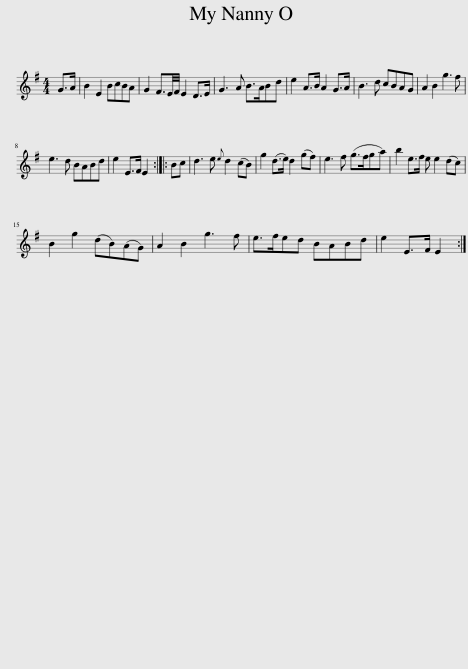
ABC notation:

X:1
L:1/8
M:4/4
I:linebreak $
K:Emin
V:1 treble
V:1
 G>A | B2 E2 BcBA | G2 F3/2E/4F/4 E2 D>E | G3 A B>ABd | e2 A>B A2 G>A | %5
 B3 d cBAG | A2 B2 g3 f |$ e3 d BABd | e2 E>F E2 :: Bc | %10
 d3 e{e} d2 (cB) | g2 (d>e) d2 (gf) | e3 f (g>fga) | b2 e>f e e2 (dc) |$ B2 g2 (dB)(AG) | %15
 A2 B2 g3 f | e>fed BABd | e2 E>F E2 :| %18
